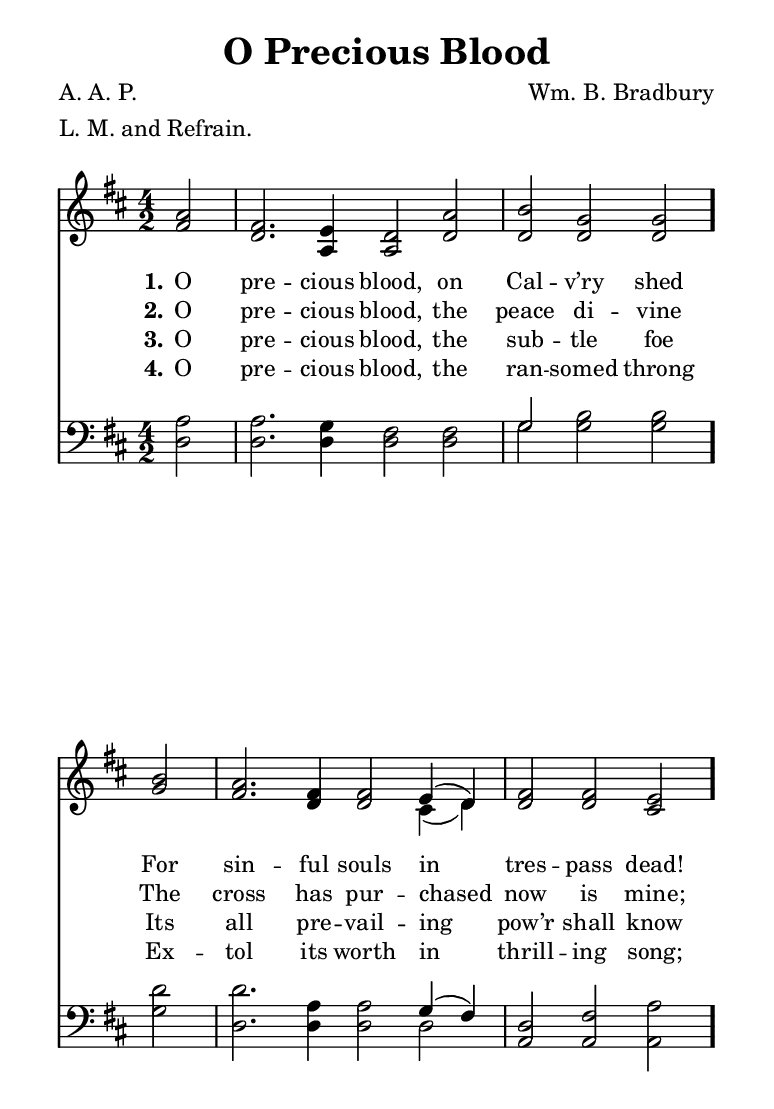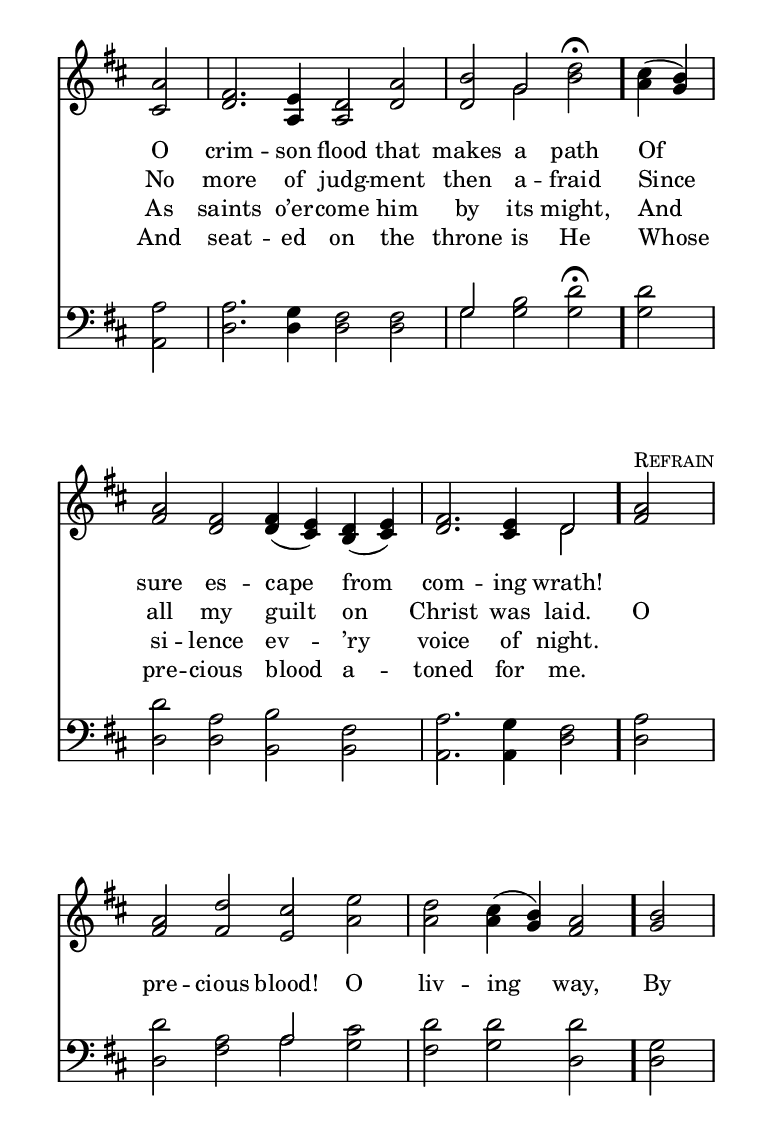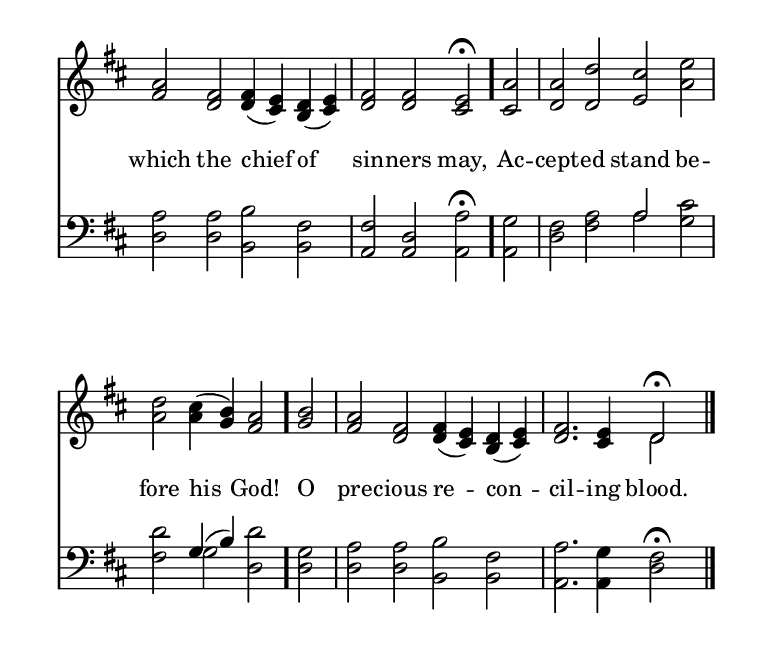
\include "common/global.ily"
\paper {
  \include "common/paper.ily"
  %ragged-bottom = ##t
  %ragged-last-bottom = ##t
  %systems-per-page = ##f
  %page-count = ##f
}

\header{
  hymnnumber = "108"
  title = "O Precious Blood"
  tunename = "He Leadeth Me"
  meter = "L. M. and Refrain."
  poet = "A. A. P."
  composer = "Wm. B. Bradbury"
  %copyright = ""
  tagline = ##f
}

% for fermata in MIDI
ta = { \tempo 2=80 }
tb = { \tempo 2=40 }

patternAA = { \ta c2 | c2. c4 c2 c2 | c2 c2 c2 }
patternAB = { \ta c2 | c2. c4 c2 c2 | c2 c2 \tb c2 }

patternBA = { \ta c2 | c2. c4 c2 c4( c4) | c2 c2 c2 }
patternBB = { \ta c2 | c2. c4 c2 c2      | c2 c2 c2 }

patternCA = { \ta c4( c4) | c2 c2 c4( c4) c4( c4) | c2. c4 c2 }
patternCB = { \ta c2      | c2 c2 c2      c2      | c2. c4 c2 }
patternCC = { \ta c2      | c2 c2 c4( c4) c4( c4) | c2. c4 \tb c2 }

patternDA = { \ta c2 | c2 c2 c2 c2 | c2 c4( c4) c2 }
patternDB = { c2 }

patternEA = { \ta c2 | c2 c2 c4( c4) c4( c4) | c2 c2 \tb c2 }

global = {
  \include "common/overrides.ily"
  \override Staff.TimeSignature.style = #'numbered
  \time 4/2 % says 3/2 in the original, but this is inconsistent with the music
  \override Score.MetronomeMark.transparent = ##t % hide all fermata changes too
  \ta
  \key d \major
  \partial 2
  \autoBeamOff
}

notesSoprano = {
\global
\relative c'' {

  \changePitch \patternAA { a | fis e d a' | b g g }
  \changePitch \patternBA { b | a fis fis e( d) | fis fis e }
  \changePitch \patternAB { a | fis e d a' | b g d' \fermata }
  \changePitch \patternCA { cis( b) | a fis fis( e) d( e) | fis e d }

  << s^\markup { \small \caps "Refrain" }
  \changePitch \patternDA { a' | a d cis e | d cis( b) a } >>
  \changePitch \patternEA { b | a fis fis( e) d( e) | fis fis e \fermata }
  \changePitch \patternDA { a | a d cis e | d cis( b) a }
  \changePitch \patternCC { b | a fis fis( e) d( e) | fis e d \fermata }

  \bar "|."

}
}

notesAlto = {
\global
\relative e' {

  \changePitch \patternAA { fis | d a a d | d d d }
  \changePitch \patternBA { g | fis d d cis( d) | d d cis }
  \changePitch \patternAA { cis | d a a d | d g b }
  \changePitch \patternCA { a( g) | fis d d( cis) b( cis) | d cis d }

  \changePitch \patternDA { fis | fis fis e a | a a( g) fis }
  \changePitch \patternEA { g | fis d d( cis) b( cis) d d cis }
  \changePitch \patternDA { cis | d d e a | a a( g) fis }
  \changePitch \patternCC { g | fis d d( cis) b( cis) | d cis d }

}
}

notesTenor = {
\global
\relative a {

  \changePitch \patternAA { a | a g fis fis | g b b }
  \changePitch \patternBA { d | d a a g( fis) | d fis a }
  \changePitch \patternAA { a | a g fis fis | g b d }
  \changePitch \patternCB { d | d a b fis | a g fis }

  \changePitch \patternDB { a | d a a cis | d d d }
  \changePitch \patternDB { g, | a a b fis | fis d a' }
  \changePitch \patternDA { g | fis a a cis | d g,( b) d }
  \changePitch \patternCB { g, a a b fis | a g fis }

}
}

notesBass = {
\global
\relative f {

  \changePitch \patternAA { d | d d d d | g g g }
  \changePitch \patternBB { g | d d d d | a a a }
  \changePitch \patternAA { a | d d d d | g g g \fermata }
  \changePitch \patternCB { g | d d b b | a a d }

  \changePitch \patternDB { d | d fis a g | fis g d }
  \changePitch \patternDB { d | d d b b | a a a \fermata }
  \changePitch \patternDB { a | d fis a g | fis g d }
  \changePitch \patternCB { d | d d b b | a a d \fermata }

}
}

Refrain = \lyricmode {

O pre -- cious blood! O liv -- ing way, \bar "."
By which the chief of sin -- ners may, \bar "."
Ac -- cept -- ed stand be -- fore his God! \bar "."
O pre -- cious re -- con -- cil -- ing blood. \bar "."

}

wordsA = \lyricmode {
\set stanza = "1."

O pre -- cious blood, on Cal -- v’ry shed \bar "."
For sin -- ful souls in tres -- pass dead! \bar "."
O crim -- son flood that makes a path \bar "."
Of sure es -- cape from com -- ing wrath! \bar "."

}

wordsB = \lyricmode {
\set stanza = "2."

O pre -- cious blood, the peace di -- vine
The cross has pur -- chased now is mine;
No more of judg -- ment then a -- fraid
Since all my guilt on Christ was laid.

\Refrain

}

wordsC = \lyricmode {
\set stanza = "3."

O pre -- cious blood, the sub -- tle foe
Its all pre -- vail -- ing pow’r shall know
As saints o’er -- come him by its might,
And si -- lence ev -- ’ry voice of night.

}

wordsD = \lyricmode {
\set stanza = "4."

O pre -- cious blood, the ran -- somed throng
Ex -- tol its worth in thrill -- ing song;
And seat -- ed on the throne is He
Whose pre -- cious blood a -- toned for me.

}

\score {
  \context ChoirStaff <<
    \context Staff = upper <<
      \set Staff.autoBeaming = ##f
      \set ChoirStaff.systemStartDelimiter = #'SystemStartBar
      \set ChoirStaff.printPartCombineTexts = ##f
      \partcombine #'(2 . 9) \notesSoprano \notesAlto
      \context NullVoice = sopranos { \voiceOne << \notesSoprano >> }
      \context NullVoice = altos { \voiceTwo << \notesAlto >> }
      \context Lyrics = one   \lyricsto sopranos \wordsA
      \context Lyrics = two   \lyricsto sopranos \wordsB
      \context Lyrics = three \lyricsto sopranos \wordsC
      \context Lyrics = four  \lyricsto sopranos \wordsD
      %\context Lyrics = five  \lyricsto sopranos \wordsE
    >>
    \context Staff = men <<
      \set Staff.autoBeaming = ##f
      \clef bass
      \set ChoirStaff.printPartCombineTexts = ##f
      \partcombine #'(2 . 9) \notesTenor \notesBass
      \context NullVoice = tenors { \voiceOne << \notesTenor >> }
      \context NullVoice = basses { \voiceTwo << \notesBass >> }
    >>
  >>
  \layout {
    \include "common/layout.ily"
  }
  \midi{
    \include "common/midi.ily"
  }
}

\version "2.19.49"  % necessary for upgrading to future LilyPond versions.

% vi:set et ts=2 sw=2 ai nocindent syntax=lilypond:
